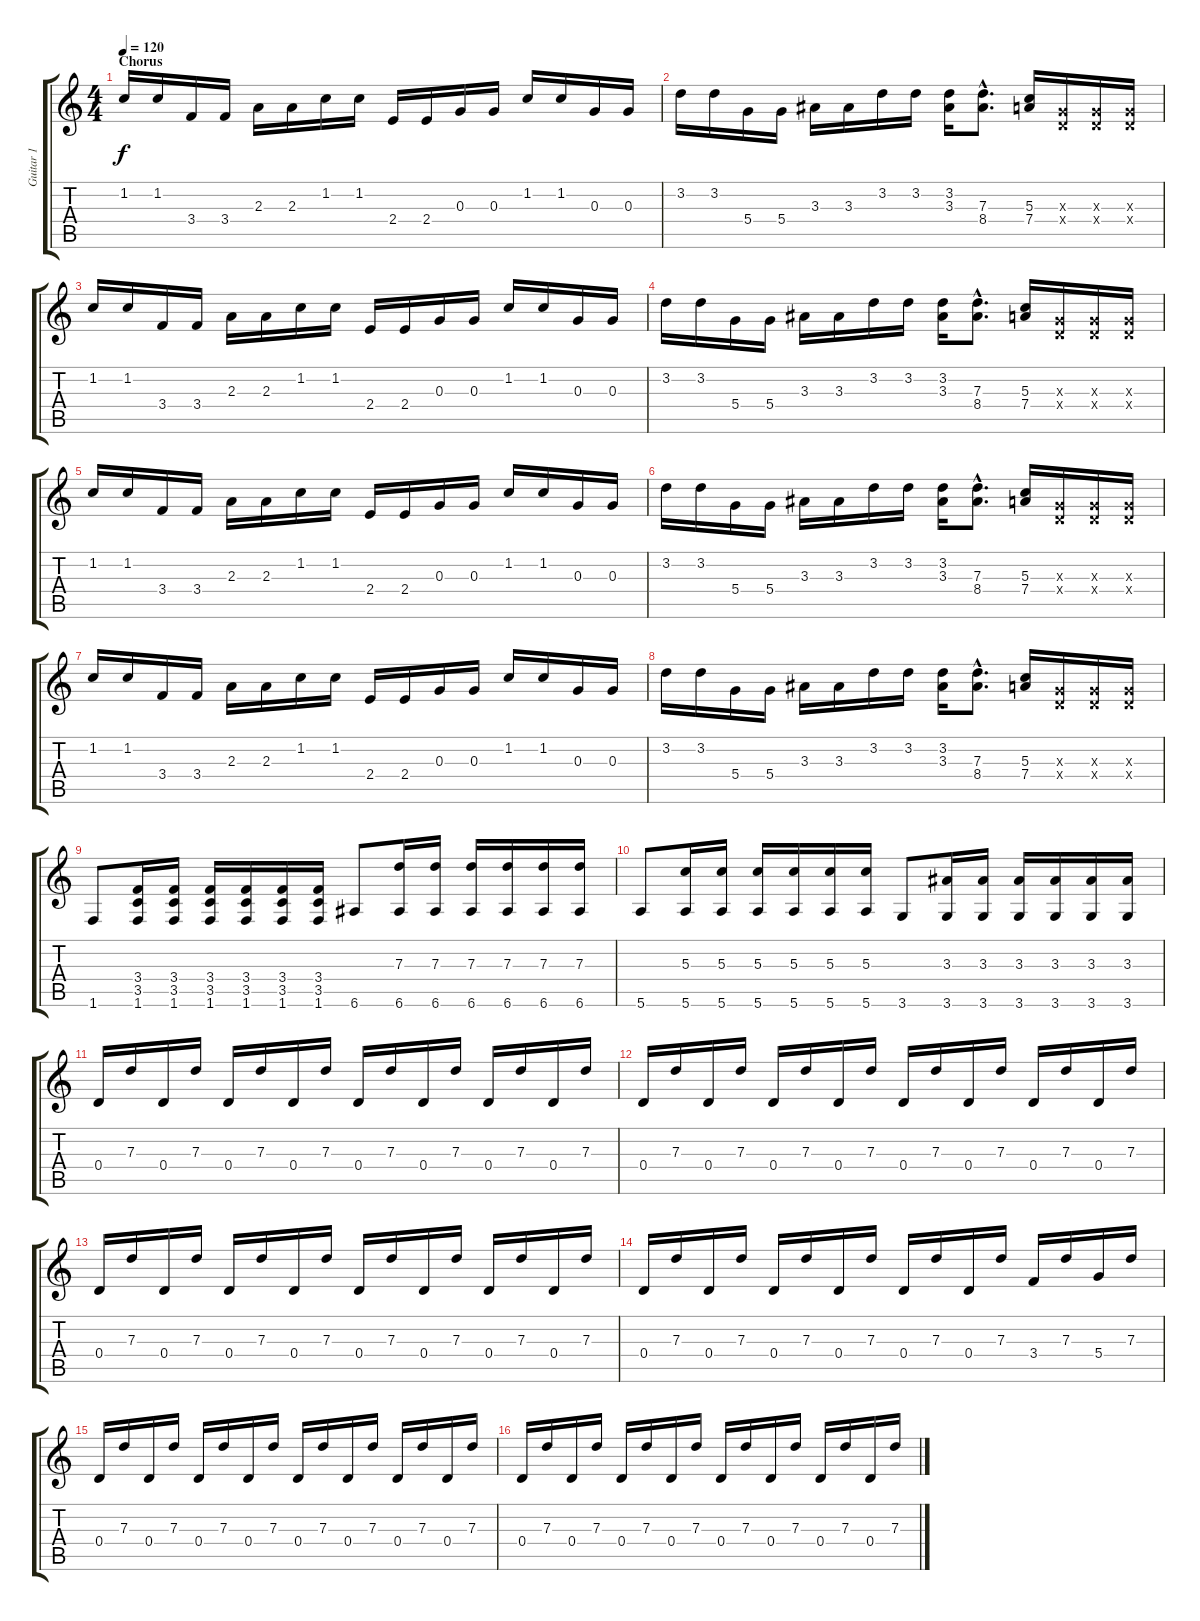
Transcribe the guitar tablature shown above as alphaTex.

\track ("Guitar 1" "Guitar 1") {instrument acousticguitarnylon}
\staff {score tabs}
\tuning (E4 B3 G3 D3 A2 E2) {hide}
\ts (4 4)
\section ("" "Chorus")
\tempo 120
\clef g2
\ks c
1.2.16{dy f} 1.2.16 3.4.16 3.4.16 2.3.16 2.3.16 1.2.16 1.2.16 2.4.16 2.4.16 0.3.16 0.3.16 1.2.16 1.2.16 0.3.16 0.3.16 |
3.2.16 3.2.16 5.4.16 5.4.16 3.3.16 3.3.16 3.2.16 3.2.16 (3.2 3.3).16 (7.3{hac} 8.4{hac}).8{d} (5.3 7.4).16 (0.3{x} 0.4{x}).16 (0.3{x} 0.4{x}).16 (0.3{x} 0.4{x}).16 |
1.2.16 1.2.16 3.4.16 3.4.16 2.3.16 2.3.16 1.2.16 1.2.16 2.4.16 2.4.16 0.3.16 0.3.16 1.2.16 1.2.16 0.3.16 0.3.16 |
3.2.16 3.2.16 5.4.16 5.4.16 3.3.16 3.3.16 3.2.16 3.2.16 (3.2 3.3).16 (7.3{hac} 8.4{hac}).8{d} (5.3 7.4).16 (0.3{x} 0.4{x}).16 (0.3{x} 0.4{x}).16 (0.3{x} 0.4{x}).16 |
1.2.16 1.2.16 3.4.16 3.4.16 2.3.16 2.3.16 1.2.16 1.2.16 2.4.16 2.4.16 0.3.16 0.3.16 1.2.16 1.2.16 0.3.16 0.3.16 |
3.2.16 3.2.16 5.4.16 5.4.16 3.3.16 3.3.16 3.2.16 3.2.16 (3.2 3.3).16 (7.3{hac} 8.4{hac}).8{d} (5.3 7.4).16 (0.3{x} 0.4{x}).16 (0.3{x} 0.4{x}).16 (0.3{x} 0.4{x}).16 |
1.2.16 1.2.16 3.4.16 3.4.16 2.3.16 2.3.16 1.2.16 1.2.16 2.4.16 2.4.16 0.3.16 0.3.16 1.2.16 1.2.16 0.3.16 0.3.16 |
3.2.16 3.2.16 5.4.16 5.4.16 3.3.16 3.3.16 3.2.16 3.2.16 (3.2 3.3).16 (7.3{hac} 8.4{hac}).8{d} (5.3 7.4).16 (0.3{x} 0.4{x}).16 (0.3{x} 0.4{x}).16 (0.3{x} 0.4{x}).16 |
1.6.8 (3.4 3.5 1.6).16 (3.4 3.5 1.6).16 (3.4 3.5 1.6).16 (3.4 3.5 1.6).16 (3.4 3.5 1.6).16 (3.4 3.5 1.6).16 6.6.8 (7.3 6.6).16 (7.3 6.6).16 (7.3 6.6).16 (7.3 6.6).16 (7.3 6.6).16 (7.3 6.6).16 |
5.6.8 (5.3 5.6).16 (5.3 5.6).16 (5.3 5.6).16 (5.3 5.6).16 (5.3 5.6).16 (5.3 5.6).16 3.6.8 (3.3 3.6).16 (3.3 3.6).16 (3.3 3.6).16 (3.3 3.6).16 (3.3 3.6).16 (3.3 3.6).16 |
0.4.16 7.3.16 0.4.16 7.3.16 0.4.16 7.3.16 0.4.16 7.3.16 0.4.16 7.3.16 0.4.16 7.3.16 0.4.16 7.3.16 0.4.16 7.3.16 |
0.4.16 7.3.16 0.4.16 7.3.16 0.4.16 7.3.16 0.4.16 7.3.16 0.4.16 7.3.16 0.4.16 7.3.16 0.4.16 7.3.16 0.4.16 7.3.16 |
0.4.16 7.3.16 0.4.16 7.3.16 0.4.16 7.3.16 0.4.16 7.3.16 0.4.16 7.3.16 0.4.16 7.3.16 0.4.16 7.3.16 0.4.16 7.3.16 |
0.4.16 7.3.16 0.4.16 7.3.16 0.4.16 7.3.16 0.4.16 7.3.16 0.4.16 7.3.16 0.4.16 7.3.16 3.4.16 7.3.16 5.4.16 7.3.16 |
0.4.16 7.3.16 0.4.16 7.3.16 0.4.16 7.3.16 0.4.16 7.3.16 0.4.16 7.3.16 0.4.16 7.3.16 0.4.16 7.3.16 0.4.16 7.3.16 |
0.4.16 7.3.16 0.4.16 7.3.16 0.4.16 7.3.16 0.4.16 7.3.16 0.4.16 7.3.16 0.4.16 7.3.16 0.4.16 7.3.16 0.4.16 7.3.16
